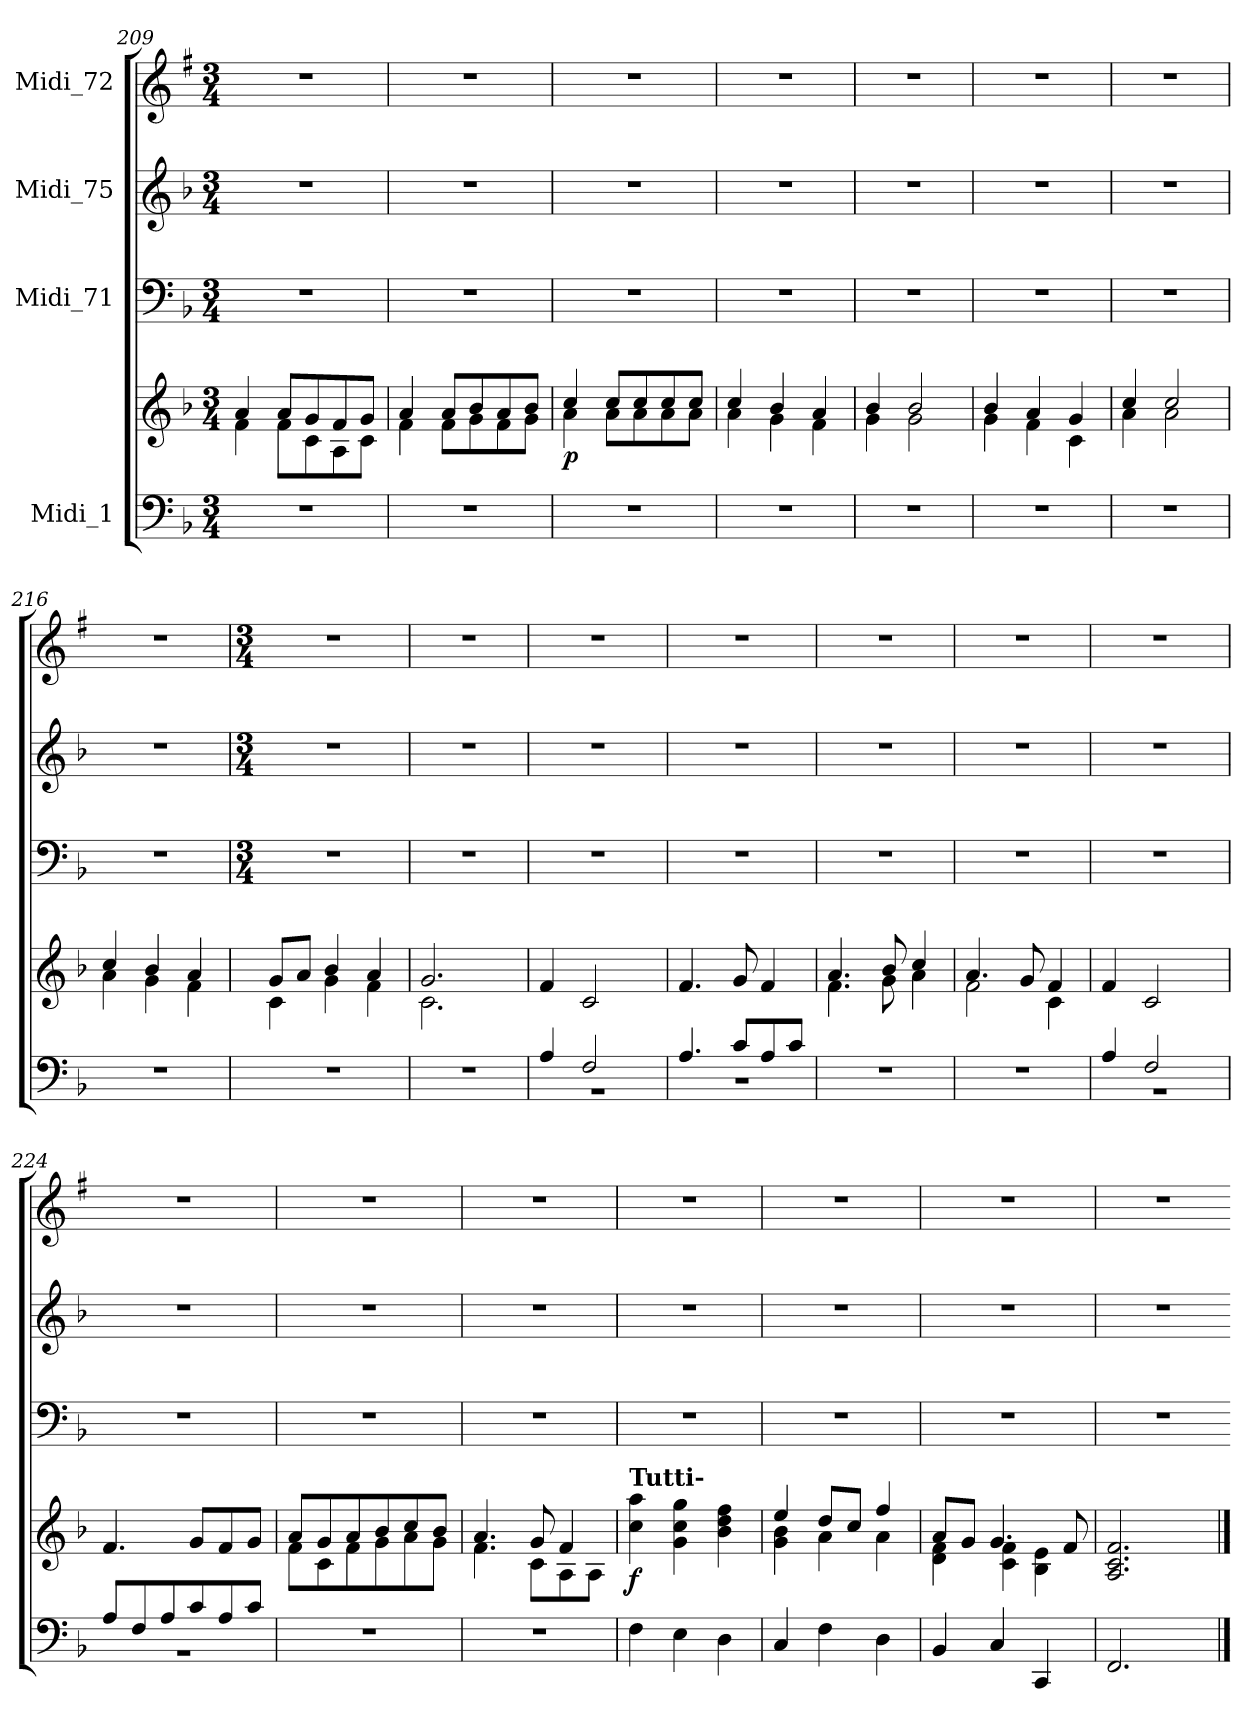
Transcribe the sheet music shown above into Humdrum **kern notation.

**kern	**kern	**dynam	**kern	**kern	**kern
*part4	*part4	*part4	*part3	*part2	*part1
*staff5	*staff4	*staff4/5	*staff3	*staff2	*staff1
*I"Midi_1	*	*	*I"Midi_71	*I"Midi_75	*I"Midi_72
*clefF4	*clefG2	*	*clefF4	*clefG2	*clefG2
*	*	*	*	*	*ITrd1c2
*k[b-]	*k[b-]	*	*k[b-]	*k[b-]	*k[b-]
*F:	*F:	*	*F:	*F:	*F:
*M3/4	*M3/4	*	*M3/4	*M3/4	*M3/4
=209	=209	=209	=209	=209	=209
!LO:N:vis=1	!	!	!	!	!
*	*^	*	*	*	*
2.r	4a/	4f\	.	2.r	2.r	2.r
.	8a/L	8f\L	.	.	.	.
.	8g/	8c\	.	.	.	.
.	8f/	8A\	.	.	.	.
.	8g/J	8c\J	.	.	.	.
=210	=210	=210	=210	=210	=210	=210
!LO:N:vis=1	!	!	!	!	!	!
2.r	4a/	4f\	.	2.r	2.r	2.r
.	8a/L	8f\L	.	.	.	.
.	8b-/	8g\	.	.	.	.
.	8a/	8f\	.	.	.	.
.	8b-/J	8g\J	.	.	.	.
=211	=211	=211	=211	=211	=211	=211
!LO:N:vis=1	!	!	!LO:DY:b	!	!	!
2.r	4cc/	4a\	p	2.r	2.r	2.r
.	8cc/L	8a\L	.	.	.	.
.	8cc/	8a\	.	.	.	.
.	8cc/	8a\	.	.	.	.
.	8cc/J	8a\J	.	.	.	.
=212	=212	=212	=212	=212	=212	=212
!LO:N:vis=1	!	!	!	!	!	!
2.r	4cc/	4a\	.	2.r	2.r	2.r
.	4b-/	4g\	.	.	.	.
.	4a/	4f\	.	.	.	.
=213	=213	=213	=213	=213	=213	=213
!LO:N:vis=1	!	!	!	!	!	!
2.r	4b-/	4g\	.	2.r	2.r	2.r
.	2b-/	2g\	.	.	.	.
=214	=214	=214	=214	=214	=214	=214
!LO:N:vis=1	!	!	!	!	!	!
2.r	4b-/	4g\	.	2.r	2.r	2.r
.	4a/	4f\	.	.	.	.
.	4g/	4c\	.	.	.	.
=215	=215	=215	=215	=215	=215	=215
!LO:N:vis=1	!	!	!	!	!	!
2.r	4cc/	4a\	.	2.r	2.r	2.r
.	2cc/	2a\	.	.	.	.
=216	=216	=216	=216	=216	=216	=216
!LO:N:vis=1	!	!	!	!	!	!
2.r	4cc/	4a\	.	2.r	2.r	2.r
.	4b-/	4g\	.	.	.	.
.	4a/	4f\	.	.	.	.
!!LO:LB:g=z
=217	=217	=217	=217	=217	=217	=217
*	*	*	*	*M3/4	*M3/4	*M3/4
!LO:N:vis=1	!	!	!	!	!	!
*^	*	*	*	*	*	*
2.r	2ryy	8g/L	4c\	.	2.r	2.r	2.r
.	.	8a/J	.	.	.	.	.
.	.	4b-/	4g\	.	.	.	.
.	4ryy	4a/	4f\	.	.	.	.
=218	=218	=218	=218	=218	=218	=218	=218
!LO:N:vis=1	!	!	!	!	!	!	!
2.r	2ryy	2.g/	2.c\	.	2.r	2.r	2.r
.	4ryy	.	.	.	.	.	.
=219	=219	=219	=219	=219	=219	=219	=219
!	!LO:N:vis=1	!	!	!	!	!	!
4A/	2.r	4f/	2ryy	.	2.r	2.r	2.r
2F/	.	2c/	.	.	.	.	.
.	.	.	4ryy	.	.	.	.
=220	=220	=220	=220	=220	=220	=220	=220
!	!LO:N:vis=1	!	!	!	!	!	!
4.A/	2.r	4.f/	2ryy	.	2.r	2.r	2.r
8c/L	.	8g/	.	.	.	.	.
8A/	.	4f/	4ryy	.	.	.	.
8c/J	.	.	.	.	.	.	.
=221	=221	=221	=221	=221	=221	=221	=221
!LO:N:vis=1	!	!	!	!	!	!	!
2.r	2ryy	4.a/	4.f\	.	2.r	2.r	2.r
.	.	8b-/	8g\	.	.	.	.
.	4ryy	4cc/	4a\	.	.	.	.
=222	=222	=222	=222	=222	=222	=222	=222
!LO:N:vis=1	!	!	!	!	!	!	!
2.r	2ryy	4.a/	2f\	.	2.r	2.r	2.r
.	.	8g/	.	.	.	.	.
.	4ryy	4f/	4c\	.	.	.	.
=223	=223	=223	=223	=223	=223	=223	=223
!	!LO:N:vis=1	!	!	!	!	!	!
4A/	2.r	4f/	2ryy	.	2.r	2.r	2.r
2F/	.	2c/	.	.	.	.	.
.	.	.	4ryy	.	.	.	.
=224	=224	=224	=224	=224	=224	=224	=224
!	!LO:N:vis=1	!	!	!	!	!	!
8A/L	2.r	4.f/	2ryy	.	2.r	2.r	2.r
8F/	.	.	.	.	.	.	.
8A/	.	.	.	.	.	.	.
8c/	.	8g/L	.	.	.	.	.
8A/	.	8f/	4ryy	.	.	.	.
8c/J	.	8g/J	.	.	.	.	.
=225	=225	=225	=225	=225	=225	=225	=225
!LO:N:vis=1	!	!	!	!	!	!	!
2.r	2ryy	8a/L	8f\L	.	2.r	2.r	2.r
.	.	8g/	8c\	.	.	.	.
.	.	8a/	8f\	.	.	.	.
.	.	8b-/	8g\	.	.	.	.
.	4ryy	8cc/	8a\	.	.	.	.
.	.	8b-/J	8g\J	.	.	.	.
=226	=226	=226	=226	=226	=226	=226	=226
!LO:N:vis=1	!	!	!	!	!	!	!
2.r	2ryy	4.a/	4.f\	.	2.r	2.r	2.r
.	.	8g/	8c\L	.	.	.	.
.	4ryy	4f/	8A\	.	.	.	.
.	.	.	8A\J	.	.	.	.
=227	=227	=227	=227	=227	=227	=227	=227
!	!	!LO:TX:a:B:t=Tutti-	!	!	!	!	!
!	!	!	!	!LO:DY:b	!	!	!
4F\	2ryy	4cc\ 4aa\	2ryy	f	2.r	2.r	2.r
4E\	.	4g\ 4cc\ 4gg\	.	.	.	.	.
4D\	4ryy	4b-\ 4dd\ 4ff\	4ryy	.	.	.	.
=228	=228	=228	=228	=228	=228	=228	=228
4C/	2ryy	4ee/	4g\ 4b-\	.	2.r	2.r	2.r
4F\	.	8dd/L	4a\	.	.	.	.
.	.	8cc/J	.	.	.	.	.
4D\	4ryy	4ff/	4a\	.	.	.	.
=229	=229	=229	=229	=229	=229	=229	=229
4BB-/	2ryy	8a/L	4d\ 4f\	.	2.r	2.r	2.r
.	.	8g/J	.	.	.	.	.
4C/	.	4.g/	4c\ 4f\	.	.	.	.
4CC/	4ryy	.	4B-\ 4e\	.	.	.	.
.	.	8f/	.	.	.	.	.
=230	=230	=230	=230	=230	=230	=230	=230
2.FF/	2ryy	2.A/ 2.c/ 2.f/	2ryy	.	2.r	2.r	2.r
.	4ryy	.	4ryy	.	.	.	.
*v	*v	*	*	*	*	*	*
*	*v	*v	*	*	*	*
==	==	=	=	=	=
*-	*-	*-	*-	*-	*-
